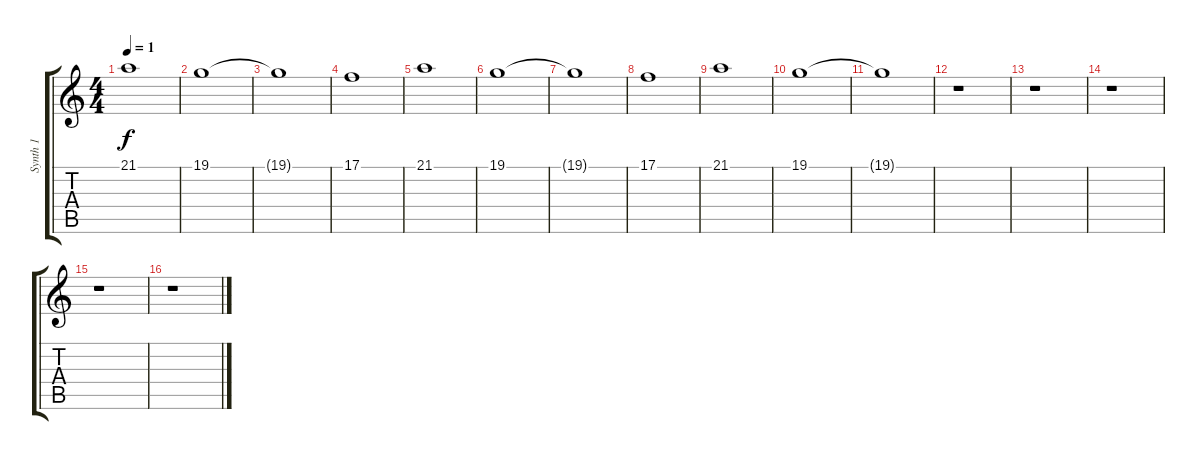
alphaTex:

\track ("Synth 1" "Synth 1") {instrument lead1square}
\staff {score tabs}
\tuning (C4 Bb3 E3 B2 Gb2 Db2) {hide}
\ts (4 4)
\tempo 1
\clef g2
\ks c
21.1.1{dy f} |
19.1.1 |
19.1{t}.1 |
17.1.1 |
21.1.1 |
19.1.1 |
19.1{t}.1 |
17.1.1 |
21.1.1 |
19.1.1 |
19.1{t}.1 |
r.1 |
r.1 |
r.1 |
r.1 |
r.1
